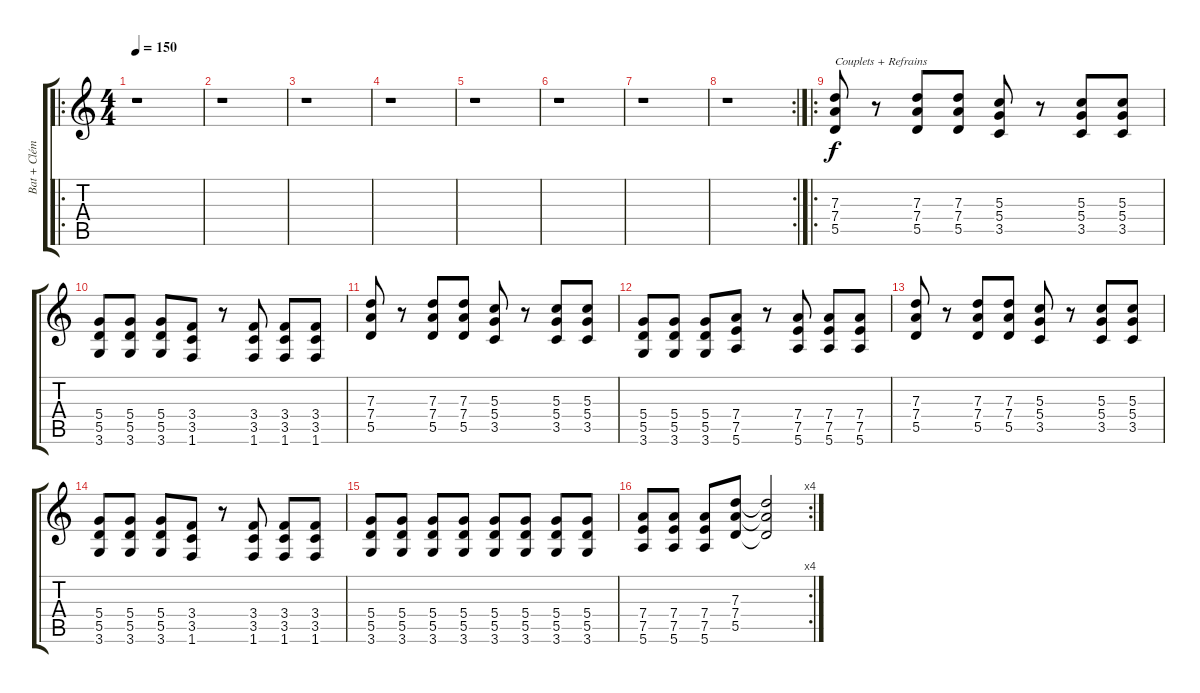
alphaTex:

\track ("Bat + Clément - Guitare -" "Bat + Clém") {instrument overdrivenguitar}
\staff {score tabs}
\tuning (E4 B3 G3 D3 A2 E2) {hide}
\ro
\ts (4 4)
\tempo 150
\clef g2
\ks c
r.1{dy f instrument overdrivenguitar} |
r.1 |
r.1 |
r.1 |
r.1 |
r.1 |
r.1 |
\rc 2
r.1 |
\ro
(7.3 7.4 5.5).8{txt "Couplets + Refrains"} r.8 (7.3 7.4 5.5).8 (7.3 7.4 5.5).8 (5.3 5.4 3.5).8 r.8 (5.3 5.4 3.5).8 (5.3 5.4 3.5).8 |
(5.4 5.5 3.6).8 (5.4 5.5 3.6).8 (5.4 5.5 3.6).8 (3.4 3.5 1.6).8 r.8 (3.4 3.5 1.6).8 (3.4 3.5 1.6).8 (3.4 3.5 1.6).8 |
(7.3 7.4 5.5).8 r.8 (7.3 7.4 5.5).8 (7.3 7.4 5.5).8 (5.3 5.4 3.5).8 r.8 (5.3 5.4 3.5).8 (5.3 5.4 3.5).8 |
(5.4 5.5 3.6).8 (5.4 5.5 3.6).8 (5.4 5.5 3.6).8 (7.4 7.5 5.6).8 r.8 (7.4 7.5 5.6).8 (7.4 7.5 5.6).8 (7.4 7.5 5.6).8 |
(7.3 7.4 5.5).8 r.8 (7.3 7.4 5.5).8 (7.3 7.4 5.5).8 (5.3 5.4 3.5).8 r.8 (5.3 5.4 3.5).8 (5.3 5.4 3.5).8 |
(5.4 5.5 3.6).8 (5.4 5.5 3.6).8 (5.4 5.5 3.6).8 (3.4 3.5 1.6).8 r.8 (3.4 3.5 1.6).8 (3.4 3.5 1.6).8 (3.4 3.5 1.6).8 |
(5.4 5.5 3.6).8 (5.4 5.5 3.6).8 (5.4 5.5 3.6).8 (5.4 5.5 3.6).8 (5.4 5.5 3.6).8 (5.4 5.5 3.6).8 (5.4 5.5 3.6).8 (5.4 5.5 3.6).8 |
\rc 4
(7.4 7.5 5.6).8 (7.4 7.5 5.6).8 (7.4 7.5 5.6).8 (7.3 7.4 5.5).8 (7.3{t} 7.4{t} 5.5{t}).2
